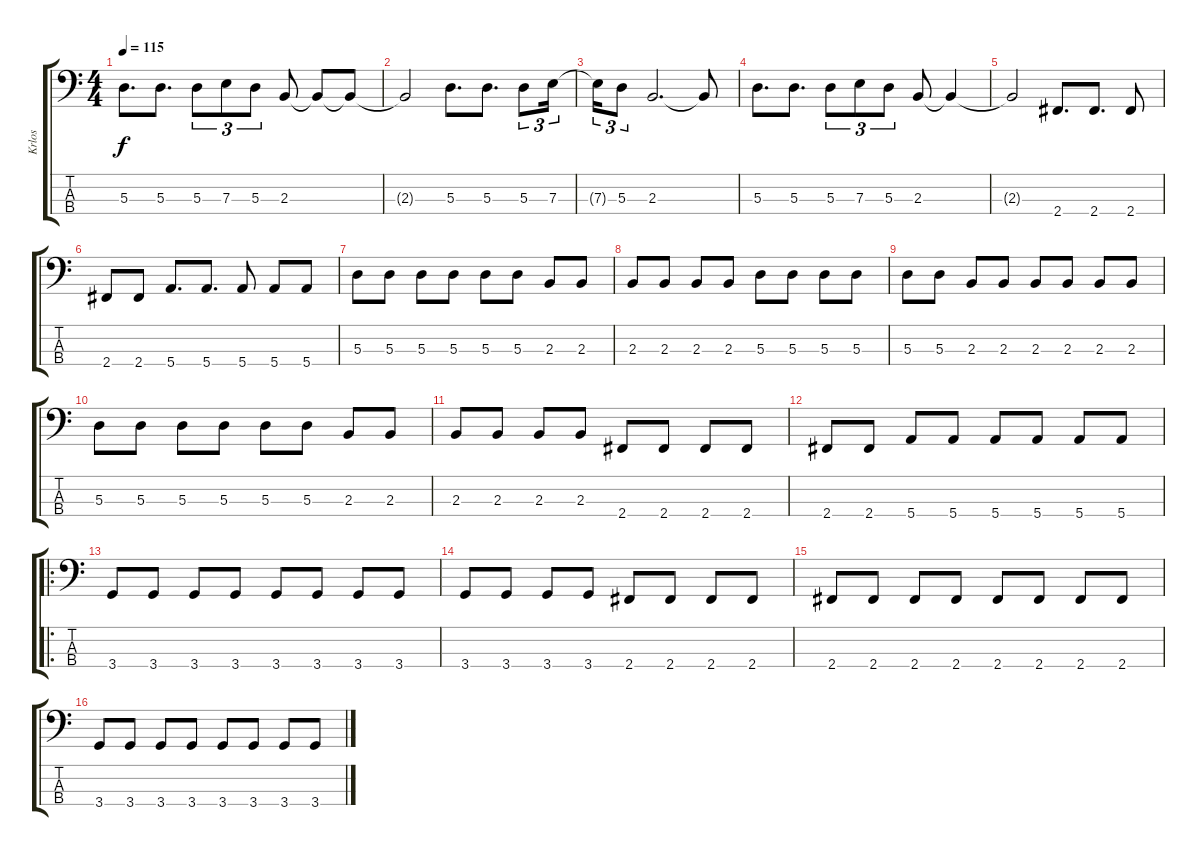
\track ("Krlos" "Krlos") {instrument electricbasspick}
\staff {score tabs}
\tuning (G2 D2 A1 E1) {hide}
\ts (4 4)
\tempo 115
\clef f4
\ks c
5.3.8{d dy f} 5.3.8{d} 5.3.8{tu (3 2)} 7.3.8{tu (3 2)} 5.3.8{tu (3 2)} 2.3.8 2.3{t}.8 2.3{t}.8 |
2.3{t}.2 5.3.8{d} 5.3.8{d} 5.3.8{tu (3 2)} 7.3.16{tu (3 2)} |
7.3{t}.16{tu (3 2)} 5.3.8{tu (3 2)} 2.3.2{d} 2.3{t}.8 |
5.3.8{d} 5.3.8{d} 5.3.8{tu (3 2)} 7.3.8{tu (3 2)} 5.3.8{tu (3 2)} 2.3.8 2.3{t}.4 |
2.3{t}.2 2.4.8{d} 2.4.8{d} 2.4.8 |
2.4.8 2.4.8 5.4.8{d} 5.4.8{d} 5.4.8 5.4.8 5.4.8 |
5.3.8 5.3.8 5.3.8 5.3.8 5.3.8 5.3.8 2.3.8 2.3.8 |
2.3.8 2.3.8 2.3.8 2.3.8 5.3.8 5.3.8 5.3.8 5.3.8 |
5.3.8 5.3.8 2.3.8 2.3.8 2.3.8 2.3.8 2.3.8 2.3.8 |
5.3.8 5.3.8 5.3.8 5.3.8 5.3.8 5.3.8 2.3.8 2.3.8 |
2.3.8 2.3.8 2.3.8 2.3.8 2.4.8 2.4.8 2.4.8 2.4.8 |
2.4.8 2.4.8 5.4.8 5.4.8 5.4.8 5.4.8 5.4.8 5.4.8 |
\ro
3.4.8 3.4.8 3.4.8 3.4.8 3.4.8 3.4.8 3.4.8 3.4.8 |
3.4.8 3.4.8 3.4.8 3.4.8 2.4.8 2.4.8 2.4.8 2.4.8 |
2.4.8 2.4.8 2.4.8 2.4.8 2.4.8 2.4.8 2.4.8 2.4.8 |
3.4.8 3.4.8 3.4.8 3.4.8 3.4.8 3.4.8 3.4.8 3.4.8
